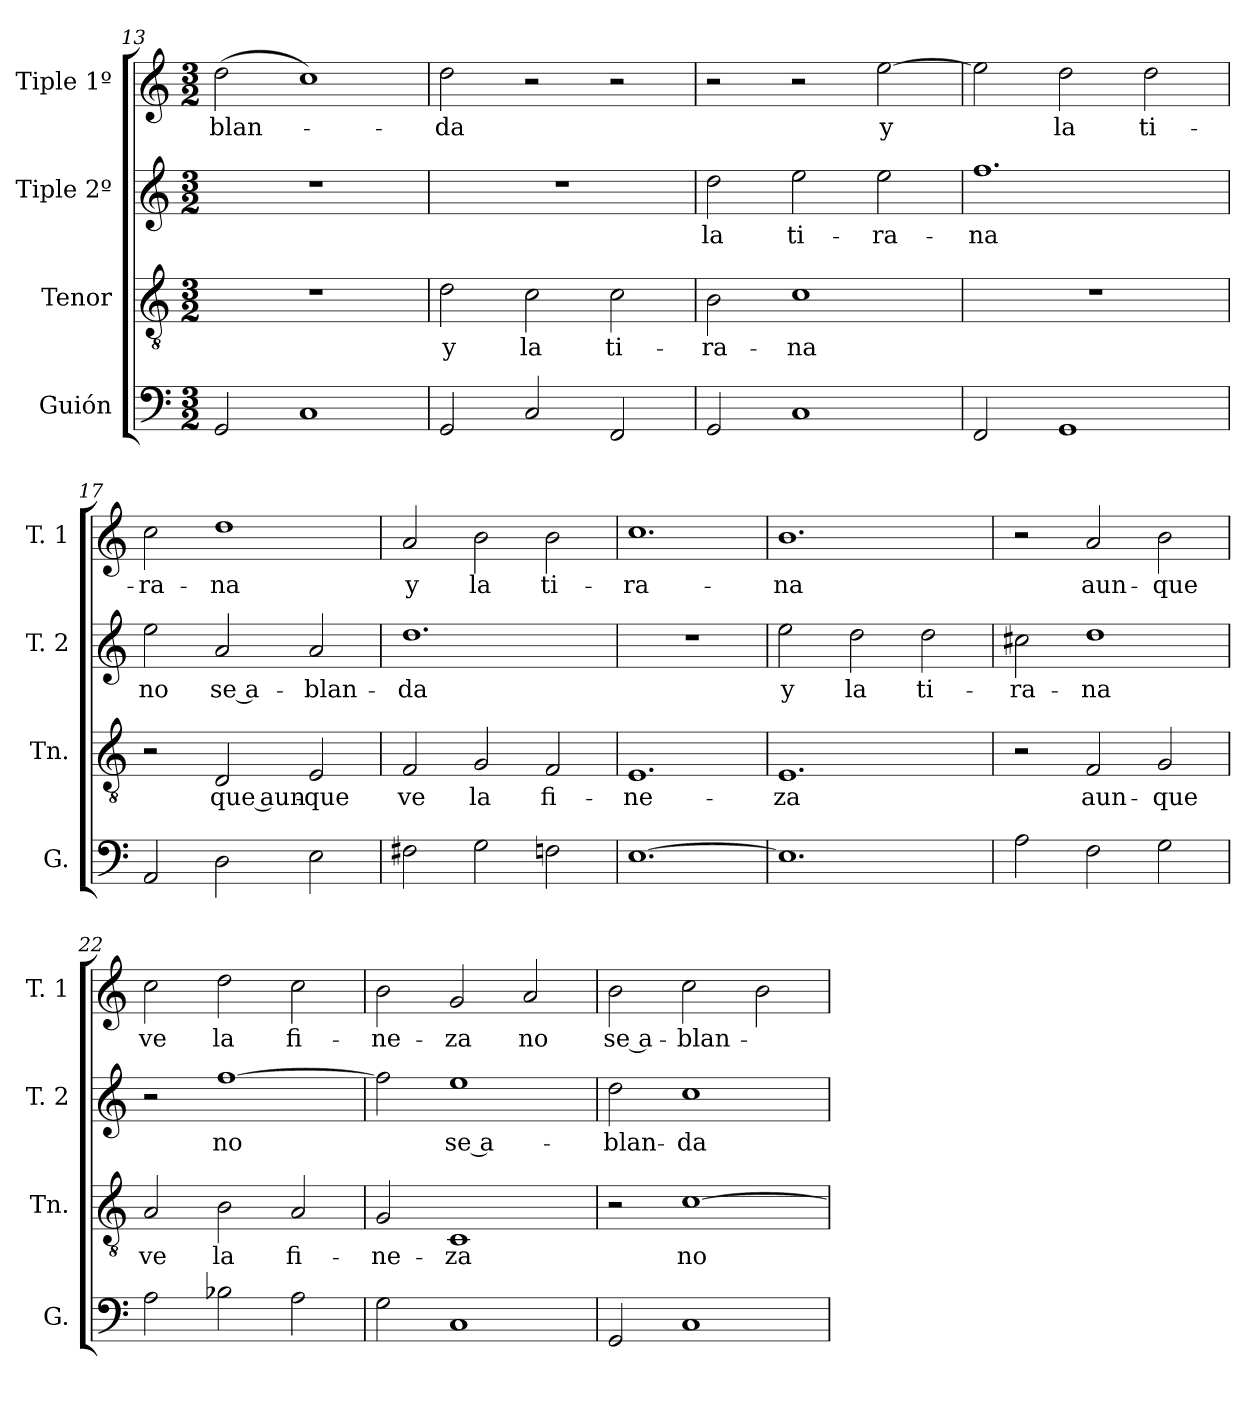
**kern	**kern	**text	**kern	**text	**kern	**text
*part4	*part3	*part3	*part2	*part2	*part1	*part1
*staff4	*staff3	*staff3	*staff2	*staff2	*staff1	*staff1
*I"Guión	*I"Tenor	*	*I"Tiple 2º	*	*I"Tiple 1º	*
*I'G.	*I'Tn.	*	*I'T. 2	*	*I'T. 1	*
*clefF4	*clefGv2	*	*clefG2	*	*clefG2	*
*M3/2	*M3/2	*	*M3/2	*	*M3/2	*
=13	=13	=13	=13	=13	=13	=13
2GG	1.r	.	1.r	.	(2dd	-blan-
1C	.	.	.	.	1cc)	.
=14	=14	=14	=14	=14	=14	=14
2GG	2d	y	1.r	.	2dd	-da
2C	2c	la	.	.	2r	.
2FF	2c	ti-	.	.	2r	.
=15	=15	=15	=15	=15	=15	=15
2GG	2B	-ra-	2dd	la	2r	.
1C	1c	-na	2ee	ti-	2r	.
.	.	.	2ee	-ra-	[2ee	y
=16	=16	=16	=16	=16	=16	=16
2FF	1.r	.	1.ff	-na	2ee]	.
1GG	.	.	.	.	2dd	la
.	.	.	.	.	2dd	ti-
=17	=17	=17	=17	=17	=17	=17
2AA	2r	.	2ee	no	2cc	-ra-
2D	2D	que aun-	2a	se a-	1dd	-na
2E	2E	-que	2a	-blan-	.	.
=18	=18	=18	=18	=18	=18	=18
2F#X	2F	ve	1.dd	-da	2a	y
2G	2G	la	.	.	2b	la
2Fn	2F	fi-	.	.	2b	ti-
=19	=19	=19	=19	=19	=19	=19
[1.E	1.E	-ne-	1.r	.	1.cc	-ra-
=20	=20	=20	=20	=20	=20	=20
1.E]	1.E	-za	2ee	y	1.b	-na
.	.	.	2dd	la	.	.
.	.	.	2dd	ti-	.	.
=21	=21	=21	=21	=21	=21	=21
2A	2r	.	2cc#X	-ra-	2r	.
2F	2F	aun-	1dd	-na	2a	aun-
2G	2G	-que	.	.	2b	-que
=22	=22	=22	=22	=22	=22	=22
2A	2A	ve	2r	.	2cc	ve
2B-X	2B	la	[1ff	no	2dd	la
2A	2A	fi-	.	.	2cc	fi-
=23	=23	=23	=23	=23	=23	=23
2G	2G	-ne-	2ff]	.	2b	-ne-
1C	1C	-za	1ee	se a-	2g	-za
.	.	.	.	.	2a	no
=24	=24	=24	=24	=24	=24	=24
2GG	2r	.	2dd	-blan-	2b	se a-
1C	[1c	-no	1cc	-da	2cc	-blan-
.	.	.	.	.	2b	.
=	=	=	=	=	=	=
*-	*-	*-	*-	*-	*-	*-
